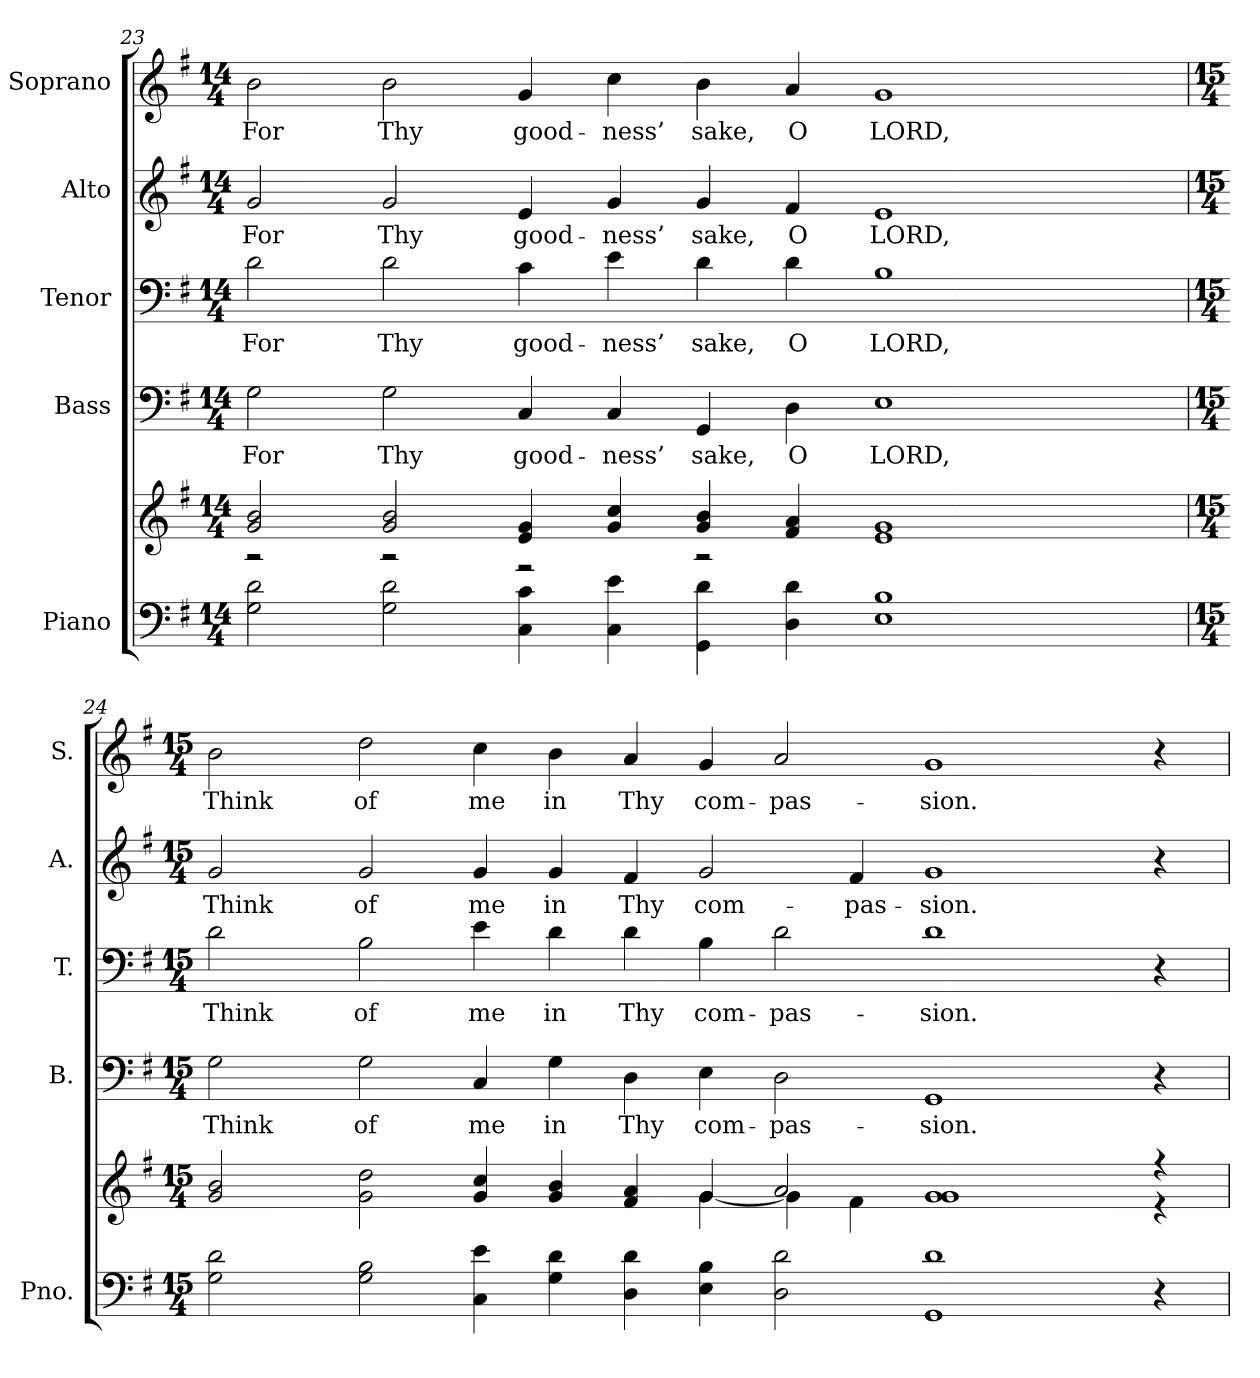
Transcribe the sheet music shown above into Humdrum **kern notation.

**kern	**kern	**kern	**text	**kern	**text	**kern	**text	**kern	**text
*part5	*part5	*part4	*part4	*part3	*part3	*part2	*part2	*part1	*part1
*staff6	*staff5	*staff4	*staff4	*staff3	*staff3	*staff2	*staff2	*staff1	*staff1
*I"Piano	*	*I"Bass	*	*I"Tenor	*	*I"Alto	*	*I"Soprano	*
*I'Pno.	*	*I'B.	*	*I'T.	*	*I'A.	*	*I'S.	*
!!LO:PB:g=z
*clefF4	*clefG2	*clefF4	*	*clefF4	*	*clefG2	*	*clefG2	*
*k[f#]	*k[f#]	*k[f#]	*	*k[f#]	*	*k[f#]	*	*k[f#]	*
*G:	*G:	*G:	*	*G:	*	*G:	*	*G:	*
*M14/4	*M14/4	*M14/4	*	*M14/4	*	*M14/4	*	*M14/4	*
=23	=23	=23	=23	=23	=23	=23	=23	=23	=23
*	*^	*	*	*	*	*	*	*	*
!	!	!	!	!LO:LY:b:color=#000000	!	!	!	!	!	!
!	!	!	!	!	!	!LO:LY:b:color=#000000	!	!	!	!
!	!	!	!	!	!	!	!	!LO:LY:b:color=#000000	!	!
!	!	!	!	!	!	!	!	!	!	!LO:LY:b:color=#000000
2Gi\ 2di	2gi/ 2bi	2r	2Gi\	For	2di\	For	2gi/	For	2bi\	For
!	!	!	!	!LO:LY:b:color=#000000	!	!	!	!	!	!
!	!	!	!	!	!	!LO:LY:b:color=#000000	!	!	!	!
!	!	!	!	!	!	!	!	!LO:LY:b:color=#000000	!	!
!	!	!	!	!	!	!	!	!	!	!LO:LY:b:color=#000000
2Gi\ 2di	2gi/ 2bi	2r	2Gi\	Thy	2di\	Thy	2gi/	Thy	2bi\	Thy
!	!	!	!	!LO:LY:b:color=#000000	!	!	!	!	!	!
!	!	!	!	!	!	!LO:LY:b:color=#000000	!	!	!	!
!	!	!	!	!	!	!	!	!LO:LY:b:color=#000000	!	!
!	!	!	!	!	!	!	!	!	!	!LO:LY:b:color=#000000
4Ci\ 4ci	4ei/ 4gi	2r	4Ci/	good-	4ci\	good-	4ei/	good-	4gi/	good-
!	!	!	!	!LO:LY:b:color=#000000	!	!	!	!	!	!
!	!	!	!	!	!	!LO:LY:b:color=#000000	!	!	!	!
!	!	!	!	!	!	!	!	!LO:LY:b:color=#000000	!	!
!	!	!	!	!	!	!	!	!	!	!LO:LY:b:color=#000000
4Ci\ 4ei	4gi/ 4cci	.	4Ci/	-ness’	4ei\	-ness’	4gi/	-ness’	4cci\	-ness’
!	!	!	!	!LO:LY:b:color=#000000	!	!	!	!	!	!
!	!	!	!	!	!	!LO:LY:b:color=#000000	!	!	!	!
!	!	!	!	!	!	!	!	!LO:LY:b:color=#000000	!	!
!	!	!	!	!	!	!	!	!	!	!LO:LY:b:color=#000000
4GGi\ 4di	4gi/ 4bi	2r	4GGi/	sake,	4di\	sake,	4gi/	sake,	4bi\	sake,
!	!	!	!	!LO:LY:b:color=#000000	!	!	!	!	!	!
!	!	!	!	!	!	!LO:LY:b:color=#000000	!	!	!	!
!	!	!	!	!	!	!	!	!LO:LY:b:color=#000000	!	!
!	!	!	!	!	!	!	!	!	!	!LO:LY:b:color=#000000
4Di\ 4di	4f#i/ 4ai	.	4Di\	O	4di\	O	4f#i/	O	4ai/	O
!	!	!	!	!LO:LY:b:color=#000000	!	!	!	!	!	!
!	!	!	!	!	!	!LO:LY:b:color=#000000	!	!	!	!
!	!	!	!	!	!	!	!	!LO:LY:b:color=#000000	!	!
!	!	!	!	!	!	!	!	!	!	!LO:LY:b:color=#000000
1Ei 1Bi	1ei 1gi	2ryy	1Ei	LORD,	1Bi	LORD,	1ei	LORD,	1gi	LORD,
.	.	4ryy	.	.	.	.	.	.	.	.
.	.	4ryy	.	.	.	.	.	.	.	.
=24	=24	=24	=24	=24	=24	=24	=24	=24	=24	=24
*M15/4	*M15/4	*	*M15/4	*	*M15/4	*	*M15/4	*	*M15/4	*
!	!	!	!	!LO:LY:b:color=#000000	!	!	!	!	!	!
!	!	!	!	!	!	!LO:LY:b:color=#000000	!	!	!	!
!	!	!	!	!	!	!	!	!LO:LY:b:color=#000000	!	!
!	!	!	!	!	!	!	!	!	!	!LO:LY:b:color=#000000
2Gi\ 2di	2gi/ 2bi	4ryy	2Gi\	Think	2di\	Think	2gi/	Think	2bi\	Think
.	.	4ryy	.	.	.	.	.	.	.	.
!	!	!	!	!LO:LY:b:color=#000000	!	!	!	!	!	!
!	!	!	!	!	!	!LO:LY:b:color=#000000	!	!	!	!
!	!	!	!	!	!	!	!	!LO:LY:b:color=#000000	!	!
!	!	!	!	!	!	!	!	!	!	!LO:LY:b:color=#000000
2Gi\ 2Bi	2gi\ 2ddi	2ryy	2Gi\	of	2Bi\	of	2gi/	of	2ddi\	of
!	!	!	!	!LO:LY:b:color=#000000	!	!	!	!	!	!
!	!	!	!	!	!	!LO:LY:b:color=#000000	!	!	!	!
!	!	!	!	!	!	!	!	!LO:LY:b:color=#000000	!	!
!	!	!	!	!	!	!	!	!	!	!LO:LY:b:color=#000000
4Ci\ 4ei	4gi/ 4cci	2ryy	4Ci/	me	4ei\	me	4gi/	me	4cci\	me
!	!	!	!	!LO:LY:b:color=#000000	!	!	!	!	!	!
!	!	!	!	!	!	!LO:LY:b:color=#000000	!	!	!	!
!	!	!	!	!	!	!	!	!LO:LY:b:color=#000000	!	!
!	!	!	!	!	!	!	!	!	!	!LO:LY:b:color=#000000
4Gi\ 4di	4gi/ 4bi	.	4Gi\	in	4di\	in	4gi/	in	4bi\	in
!	!	!	!	!LO:LY:b:color=#000000	!	!	!	!	!	!
!	!	!	!	!	!	!LO:LY:b:color=#000000	!	!	!	!
!	!	!	!	!	!	!	!	!LO:LY:b:color=#000000	!	!
!	!	!	!	!	!	!	!	!	!	!LO:LY:b:color=#000000
4Di\ 4di	4f#i/ 4ai	4ryy	4Di\	Thy	4di\	Thy	4f#i/	Thy	4ai/	Thy
!	!	!	!	!LO:LY:b:color=#000000	!	!	!	!	!	!
!	!	!	!	!	!	!LO:LY:b:color=#000000	!	!	!	!
!	!	!	!	!	!	!	!	!LO:LY:b:color=#000000	!	!
!	!	!	!	!	!	!	!	!	!	!LO:LY:b:color=#000000
4Ei\ 4Bi	4gi/	[<4gi\	4Ei\	com-	4Bi\	com-	2gi/	com-	4gi/	com-
!	!	!	!	!LO:LY:b:color=#000000	!	!	!	!	!	!
!	!	!	!	!	!	!LO:LY:b:color=#000000	!	!	!	!
!	!	!	!	!	!	!	!	!	!	!LO:LY:b:color=#000000
2Di\ 2di	2ai/	4gi\]	2Di\	-pas-	2di\	-pas-	.	.	2ai/	-pas-
!	!	!	!	!	!	!	!	!LO:LY:b:color=#000000	!	!
.	.	4f#i\	.	.	.	.	4f#i/	-pas-	.	.
!	!	!	!	!LO:LY:b:color=#000000	!	!	!	!	!	!
!	!	!	!	!	!	!LO:LY:b:color=#000000	!	!	!	!
!	!	!	!	!	!	!	!	!LO:LY:b:color=#000000	!	!
!	!	!	!	!	!	!	!	!	!	!LO:LY:b:color=#000000
1GGi 1di	1gi 1gi	2ryy	1GGi	-sion.	1di	-sion.	1gi	-sion.	1gi	-sion.
.	.	2ryy	.	.	.	.	.	.	.	.
4r	4r	4r	4r	.	4r	.	4r	.	4r	.
*	*v	*v	*	*	*	*	*	*	*	*
=	=	=	=	=	=	=	=	=	=
*-	*-	*-	*-	*-	*-	*-	*-	*-	*-
